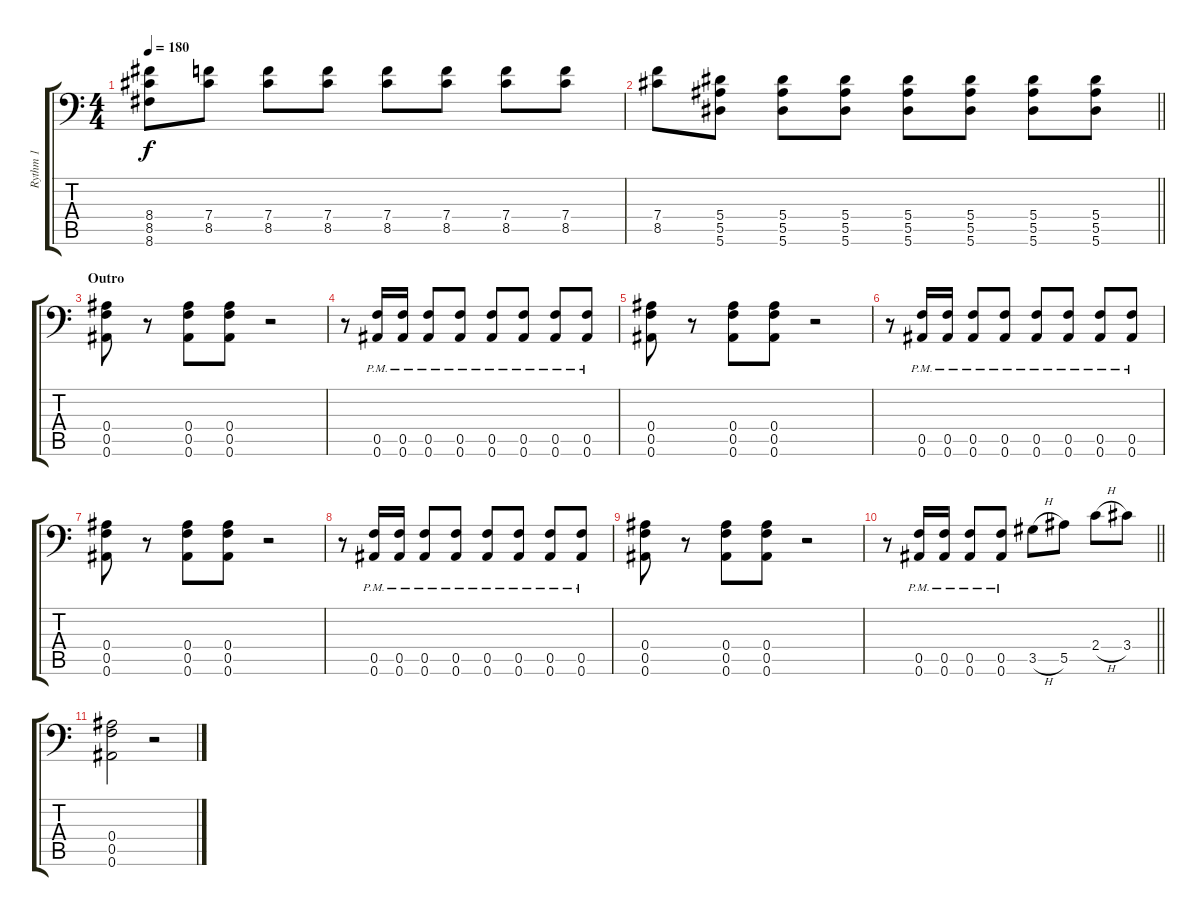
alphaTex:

\track ("Rythm 1" "Rythm 1") {instrument distortionguitar}
\staff {score tabs}
\tuning (C4 G3 Eb3 Bb2 F2 Bb1) {hide}
\ts (4 4)
\tempo 180
\clef f4
\ks c
(8.4 8.5 8.6).8{dy f} (7.4 8.5).8 (7.4 8.5).8 (7.4 8.5).8 (7.4 8.5).8 (7.4 8.5).8 (7.4 8.5).8 (7.4 8.5).8 |
\barLineRight lightlight
(7.4 8.5).8 (5.4 5.5 5.6).8 (5.4 5.5 5.6).8 (5.4 5.5 5.6).8 (5.4 5.5 5.6).8 (5.4 5.5 5.6).8 (5.4 5.5 5.6).8 (5.4 5.5 5.6).8 |
\section ("" "Outro")
(0.4 0.5 0.6).8 r.8 (0.4 0.5 0.6).8 (0.4 0.5 0.6).8 r.2 |
r.8 (0.5{pm} 0.6{pm}).16 (0.5{pm} 0.6{pm}).16 (0.5{pm} 0.6{pm}).8 (0.5{pm} 0.6{pm}).8 (0.5{pm} 0.6{pm}).8 (0.5{pm} 0.6{pm}).8 (0.5{pm} 0.6{pm}).8 (0.5{pm} 0.6{pm}).8 |
(0.4 0.5 0.6).8 r.8 (0.4 0.5 0.6).8 (0.4 0.5 0.6).8 r.2 |
r.8 (0.5{pm} 0.6{pm}).16 (0.5{pm} 0.6{pm}).16 (0.5{pm} 0.6{pm}).8 (0.5{pm} 0.6{pm}).8 (0.5{pm} 0.6{pm}).8 (0.5{pm} 0.6{pm}).8 (0.5{pm} 0.6{pm}).8 (0.5{pm} 0.6{pm}).8 |
(0.4 0.5 0.6).8 r.8 (0.4 0.5 0.6).8 (0.4 0.5 0.6).8 r.2 |
r.8 (0.5{pm} 0.6{pm}).16 (0.5{pm} 0.6{pm}).16 (0.5{pm} 0.6{pm}).8 (0.5{pm} 0.6{pm}).8 (0.5{pm} 0.6{pm}).8 (0.5{pm} 0.6{pm}).8 (0.5{pm} 0.6{pm}).8 (0.5{pm} 0.6{pm}).8 |
(0.4 0.5 0.6).8 r.8 (0.4 0.5 0.6).8 (0.4 0.5 0.6).8 r.2 |
\barLineRight lightlight
r.8 (0.5{pm} 0.6{pm}).16 (0.5{pm} 0.6{pm}).16 (0.5{pm} 0.6{pm}).8 (0.5{pm} 0.6{pm}).8 3.5{h}.8 5.5.8 2.4{h}.8 3.4.8 |
(0.4 0.5 0.6).2 r.2
